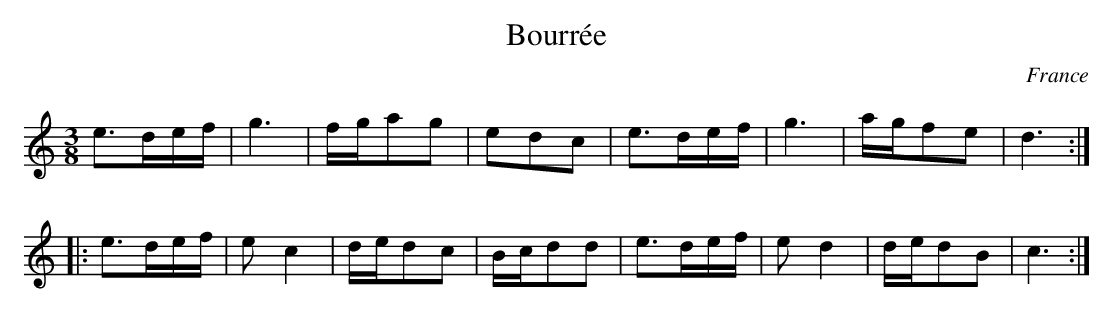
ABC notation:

X:1
T:Bourr\'ee
M:3/8
O:France
K:C
e3def| g6| fga2g2| e2d2c2| e3def| g6| agf2e2| d6:|
|: e3def| e2c4| ded2c2| Bcd2d2| e3def| e2d4| ded2B2| c6:|
